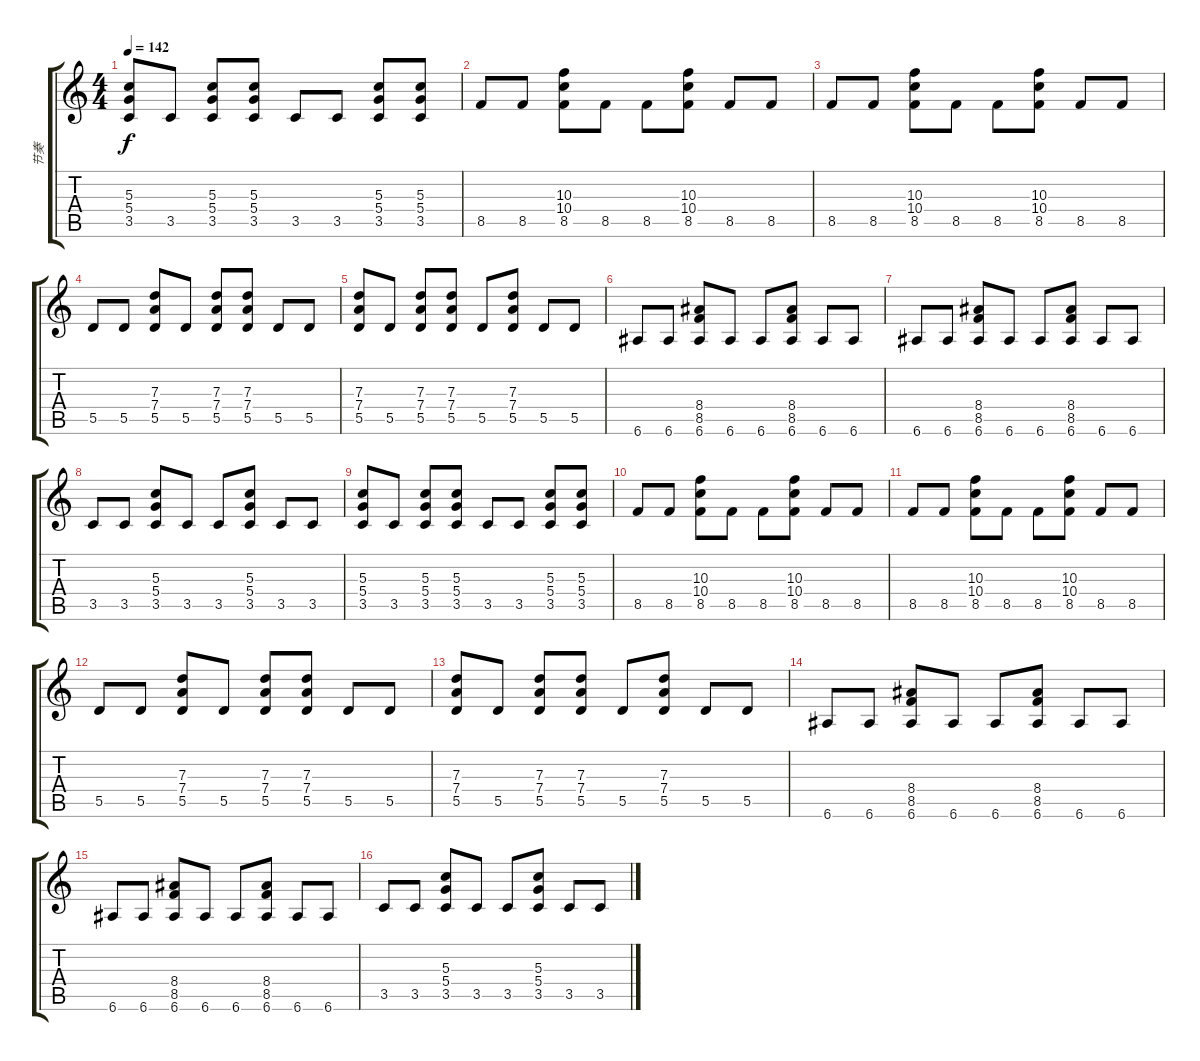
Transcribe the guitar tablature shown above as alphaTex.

\track ("节奏" "节奏") {instrument distortionguitar}
\staff {score tabs}
\tuning (E4 B3 G3 D3 A2 E2) {hide}
\ts (4 4)
\tempo 142
\clef g2
\ks c
(5.3 5.4 3.5).8{dy f} 3.5.8 (5.3 5.4 3.5).8 (5.3 5.4 3.5).8 3.5.8 3.5.8 (5.3 5.4 3.5).8 (5.3 5.4 3.5).8 |
8.5.8 8.5.8 (10.3 10.4 8.5).8 8.5.8 8.5.8 (10.3 10.4 8.5).8 8.5.8 8.5.8 |
8.5.8 8.5.8 (10.3 10.4 8.5).8 8.5.8 8.5.8 (10.3 10.4 8.5).8 8.5.8 8.5.8 |
5.5.8 5.5.8 (7.3 7.4 5.5).8 5.5.8 (7.3 7.4 5.5).8 (7.3 7.4 5.5).8 5.5.8 5.5.8 |
(7.3 7.4 5.5).8 5.5.8 (7.3 7.4 5.5).8 (7.3 7.4 5.5).8 5.5.8 (7.3 7.4 5.5).8 5.5.8 5.5.8 |
6.6.8 6.6.8 (8.4 8.5 6.6).8 6.6.8 6.6.8 (8.4 8.5 6.6).8 6.6.8 6.6.8 |
6.6.8 6.6.8 (8.4 8.5 6.6).8 6.6.8 6.6.8 (8.4 8.5 6.6).8 6.6.8 6.6.8 |
3.5.8 3.5.8 (5.3 5.4 3.5).8 3.5.8 3.5.8 (5.3 5.4 3.5).8 3.5.8 3.5.8 |
(5.3 5.4 3.5).8 3.5.8 (5.3 5.4 3.5).8 (5.3 5.4 3.5).8 3.5.8 3.5.8 (5.3 5.4 3.5).8 (5.3 5.4 3.5).8 |
8.5.8 8.5.8 (10.3 10.4 8.5).8 8.5.8 8.5.8 (10.3 10.4 8.5).8 8.5.8 8.5.8 |
8.5.8 8.5.8 (10.3 10.4 8.5).8 8.5.8 8.5.8 (10.3 10.4 8.5).8 8.5.8 8.5.8 |
5.5.8 5.5.8 (7.3 7.4 5.5).8 5.5.8 (7.3 7.4 5.5).8 (7.3 7.4 5.5).8 5.5.8 5.5.8 |
(7.3 7.4 5.5).8 5.5.8 (7.3 7.4 5.5).8 (7.3 7.4 5.5).8 5.5.8 (7.3 7.4 5.5).8 5.5.8 5.5.8 |
6.6.8 6.6.8 (8.4 8.5 6.6).8 6.6.8 6.6.8 (8.4 8.5 6.6).8 6.6.8 6.6.8 |
6.6.8 6.6.8 (8.4 8.5 6.6).8 6.6.8 6.6.8 (8.4 8.5 6.6).8 6.6.8 6.6.8 |
3.5.8 3.5.8 (5.3 5.4 3.5).8 3.5.8 3.5.8 (5.3 5.4 3.5).8 3.5.8 3.5.8
